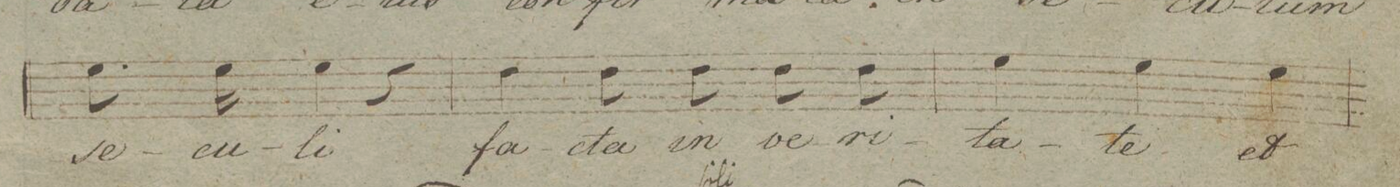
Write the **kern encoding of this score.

**kern	**text	**dynam
*I"Tenore.	*	*
*clefC4	*	*
*k[f#]	*	*
*M3/4	*	*
8.d\	se-	.
16d\	-cu-	.
4d\	-li	.
4r	.	.
=67	=67	=67
4c\	fa-	.
8c\	-cta	.
8c\	in	.
8c\	ve-	.
8c\	-ri-	.
=68	=68	=68
4d\	-ta-	.
4d\	-te	.
4d\	et	.
=69	=69	=69
*-	*-	*-
